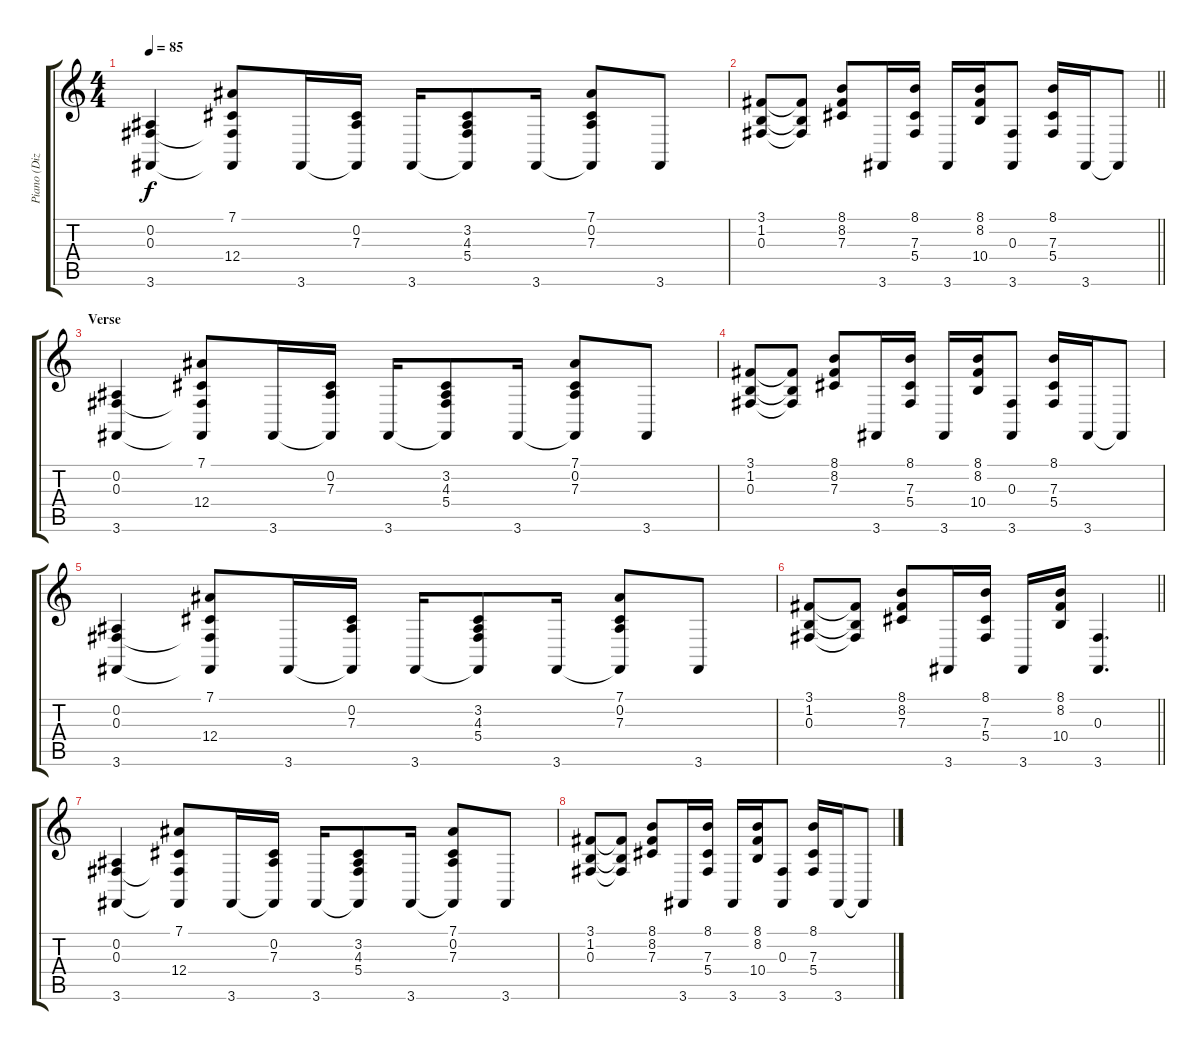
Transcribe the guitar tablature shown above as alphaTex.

\track ("Piano (Dizzy Reed)" "Piano (Diz") {instrument acousticgrandpiano}
\staff {score tabs}
\tuning (Eb4 Bb3 Gb3 Db3 Ab2 Eb2) {hide}
\ts (4 4)
\tempo 85
\clef g2
\ks c
(0.2 0.3 3.6).4{dy f} (7.1 0.3{t} 12.4 3.6{t}).8 3.6.16 (0.2 7.3 3.6{t}).16 3.6.16 (3.2 4.3 5.4 3.6{t}).8 3.6.16 (7.1 0.2 7.3 3.6{t}).8 3.6.8 |
\barLineRight lightlight
(3.1 1.2 0.3).8 (3.1{t} 1.2{t} 0.3{t}).8 (8.1 8.2 7.3).8 3.6.16 (8.1 7.3 5.4).16 3.6.16 (8.1 8.2 10.4).16 (0.3 3.6).8 (8.1 7.3 5.4).16 3.6.16 3.6{t}.8 |
\section ("" "Verse")
(0.2 0.3 3.6).4 (7.1 0.3{t} 12.4 3.6{t}).8 3.6.16 (0.2 7.3 3.6{t}).16 3.6.16 (3.2 4.3 5.4 3.6{t}).8 3.6.16 (7.1 0.2 7.3 3.6{t}).8 3.6.8 |
(3.1 1.2 0.3).8 (3.1{t} 1.2{t} 0.3{t}).8 (8.1 8.2 7.3).8 3.6.16 (8.1 7.3 5.4).16 3.6.16 (8.1 8.2 10.4).16 (0.3 3.6).8 (8.1 7.3 5.4).16 3.6.16 3.6{t}.8 |
(0.2 0.3 3.6).4 (7.1 0.3{t} 12.4 3.6{t}).8 3.6.16 (0.2 7.3 3.6{t}).16 3.6.16 (3.2 4.3 5.4 3.6{t}).8 3.6.16 (7.1 0.2 7.3 3.6{t}).8 3.6.8 |
\barLineRight lightlight
(3.1 1.2 0.3).8 (3.1{t} 1.2{t} 0.3{t}).8 (8.1 8.2 7.3).8 3.6.16 (8.1 7.3 5.4).16 3.6.16 (8.1 8.2 10.4).16 (0.3 3.6).4{d} |
(0.2 0.3 3.6).4 (7.1 0.3{t} 12.4 3.6{t}).8 3.6.16 (0.2 7.3 3.6{t}).16 3.6.16 (3.2 4.3 5.4 3.6{t}).8 3.6.16 (7.1 0.2 7.3 3.6{t}).8 3.6.8 |
(3.1 1.2 0.3).8 (3.1{t} 1.2{t} 0.3{t}).8 (8.1 8.2 7.3).8 3.6.16 (8.1 7.3 5.4).16 3.6.16 (8.1 8.2 10.4).16 (0.3 3.6).8 (8.1 7.3 5.4).16 3.6.16 3.6{t}.8
